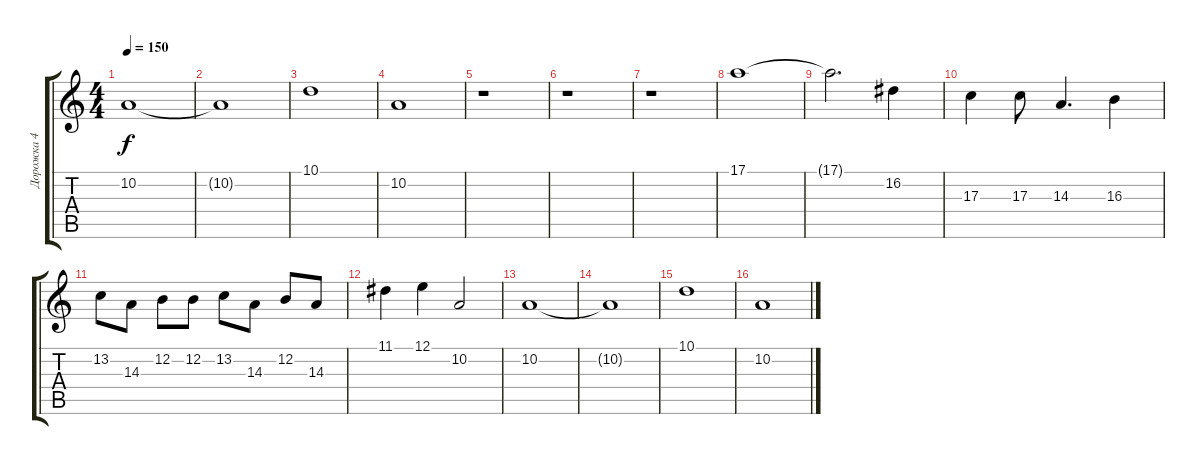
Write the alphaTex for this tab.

\track ("Дорожка 4" "Дорожка 4") {instrument lead2sawtooth}
\staff {score tabs}
\tuning (E4 B3 G3 D3 A2 E2) {hide}
\ts (4 4)
\tempo 150
\clef g2
\ks c
10.2.1{dy f} |
10.2{t}.1 |
10.1.1 |
10.2.1 |
r.1 |
r.1 |
r.1 |
17.1.1 |
17.1{t}.2{d} 16.2.4 |
17.3.4 17.3.8 14.3.4{d} 16.3.4 |
13.2.8 14.3.8 12.2.8 12.2.8 13.2.8 14.3.8 12.2.8 14.3.8 |
11.1.4 12.1.4 10.2.2 |
10.2.1 |
10.2{t}.1 |
10.1.1 |
10.2.1
